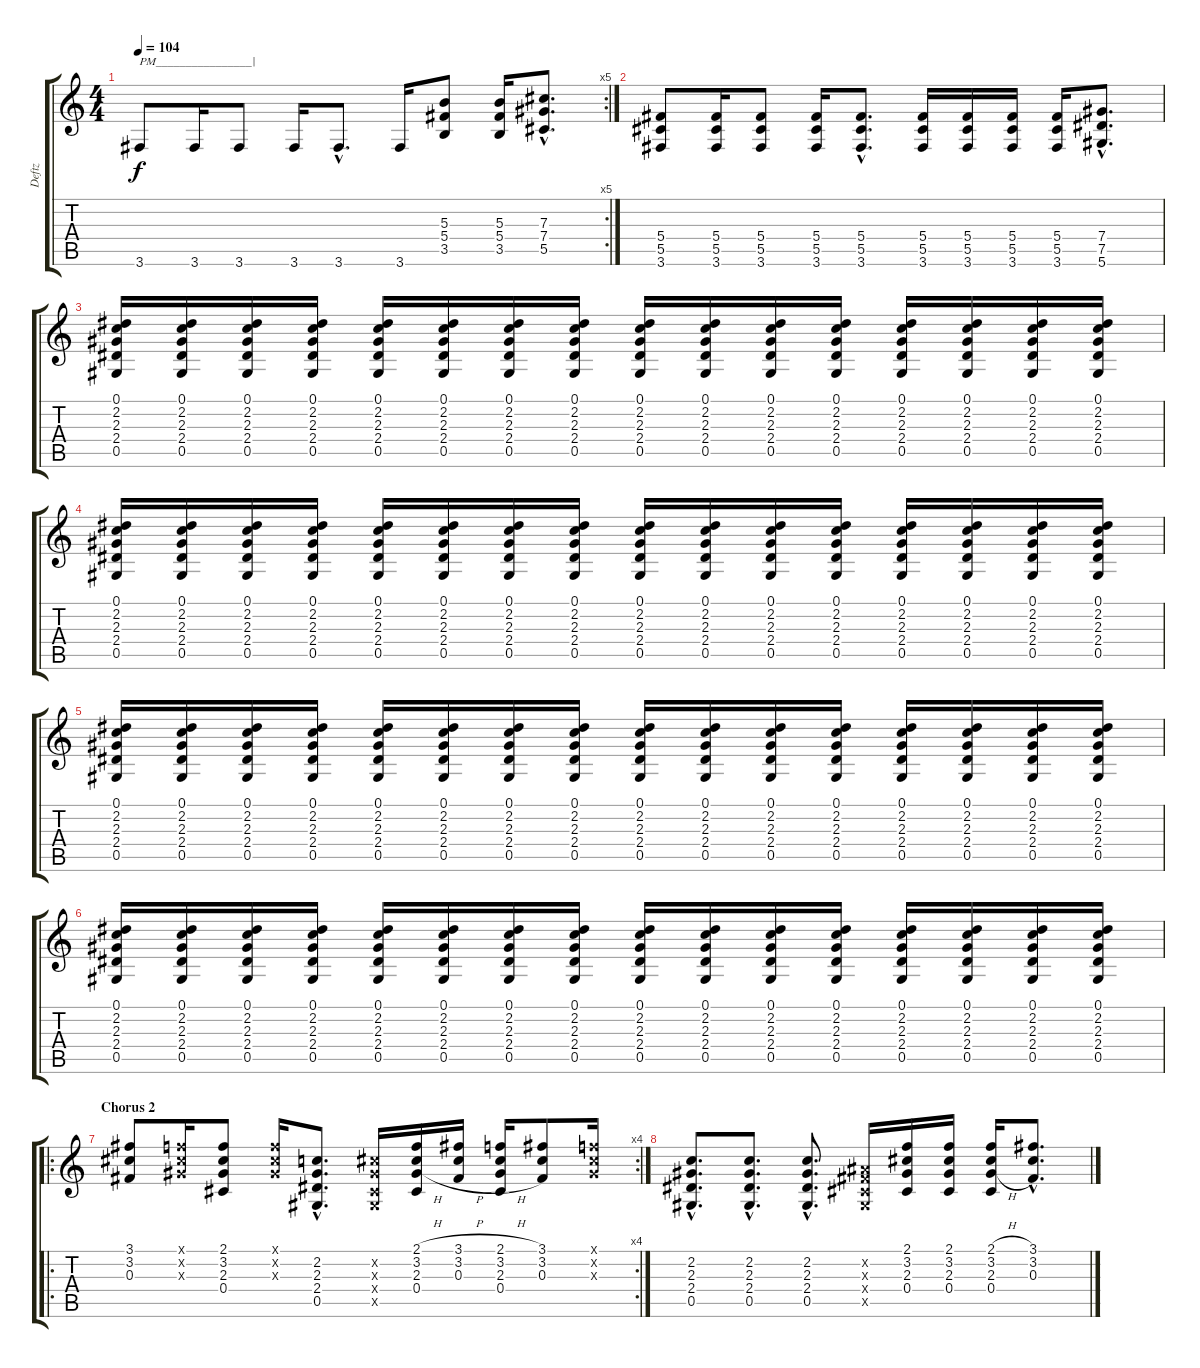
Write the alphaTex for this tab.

\track ("Deftz" "Deftz") {instrument distortionguitar}
\staff {score tabs}
\tuning (Eb4 Bb3 Gb3 Db3 Ab2 Eb2) {hide}
\rc 5
\ts (4 4)
\tempo 104
\clef g2
\ks c
3.6.8{txt "PM________________|" dy f} 3.6.16 3.6.8 3.6.16 3.6{hac}.8{d} 3.6.16 (5.3 5.4 3.5).8 (5.3 5.4 3.5).16 (7.3{hac} 7.4{hac} 5.5{hac}).8{d} |
(5.4 5.5 3.6).8 (5.4 5.5 3.6).16 (5.4 5.5 3.6).8 (5.4 5.5 3.6).16 (5.4{hac} 5.5{hac} 3.6{hac}).8{d} (5.4 5.5 3.6).16 (5.4 5.5 3.6).16 (5.4 5.5 3.6).16 (5.4 5.5 3.6).16 (7.4{hac} 7.5{hac} 5.6{hac}).8{d} |
(0.1 2.2 2.3 2.4 0.5).16{volume 10 instrument electricguitarclean} (0.1 2.2 2.3 2.4 0.5).16 (0.1 2.2 2.3 2.4 0.5).16 (0.1 2.2 2.3 2.4 0.5).16 (0.1 2.2 2.3 2.4 0.5).16 (0.1 2.2 2.3 2.4 0.5).16 (0.1 2.2 2.3 2.4 0.5).16 (0.1 2.2 2.3 2.4 0.5).16 (0.1 2.2 2.3 2.4 0.5).16 (0.1 2.2 2.3 2.4 0.5).16 (0.1 2.2 2.3 2.4 0.5).16 (0.1 2.2 2.3 2.4 0.5).16 (0.1 2.2 2.3 2.4 0.5).16 (0.1 2.2 2.3 2.4 0.5).16 (0.1 2.2 2.3 2.4 0.5).16 (0.1 2.2 2.3 2.4 0.5).16 |
(0.1 2.2 2.3 2.4 0.5).16{volume 10 instrument electricguitarclean} (0.1 2.2 2.3 2.4 0.5).16 (0.1 2.2 2.3 2.4 0.5).16 (0.1 2.2 2.3 2.4 0.5).16 (0.1 2.2 2.3 2.4 0.5).16 (0.1 2.2 2.3 2.4 0.5).16 (0.1 2.2 2.3 2.4 0.5).16 (0.1 2.2 2.3 2.4 0.5).16 (0.1 2.2 2.3 2.4 0.5).16 (0.1 2.2 2.3 2.4 0.5).16 (0.1 2.2 2.3 2.4 0.5).16 (0.1 2.2 2.3 2.4 0.5).16 (0.1 2.2 2.3 2.4 0.5).16 (0.1 2.2 2.3 2.4 0.5).16 (0.1 2.2 2.3 2.4 0.5).16 (0.1 2.2 2.3 2.4 0.5).16 |
(0.1 2.2 2.3 2.4 0.5).16{volume 10 instrument electricguitarclean} (0.1 2.2 2.3 2.4 0.5).16 (0.1 2.2 2.3 2.4 0.5).16 (0.1 2.2 2.3 2.4 0.5).16 (0.1 2.2 2.3 2.4 0.5).16 (0.1 2.2 2.3 2.4 0.5).16 (0.1 2.2 2.3 2.4 0.5).16 (0.1 2.2 2.3 2.4 0.5).16 (0.1 2.2 2.3 2.4 0.5).16 (0.1 2.2 2.3 2.4 0.5).16 (0.1 2.2 2.3 2.4 0.5).16 (0.1 2.2 2.3 2.4 0.5).16 (0.1 2.2 2.3 2.4 0.5).16 (0.1 2.2 2.3 2.4 0.5).16 (0.1 2.2 2.3 2.4 0.5).16 (0.1 2.2 2.3 2.4 0.5).16 |
(0.1 2.2 2.3 2.4 0.5).16{volume 10 instrument electricguitarclean} (0.1 2.2 2.3 2.4 0.5).16 (0.1 2.2 2.3 2.4 0.5).16 (0.1 2.2 2.3 2.4 0.5).16 (0.1 2.2 2.3 2.4 0.5).16 (0.1 2.2 2.3 2.4 0.5).16 (0.1 2.2 2.3 2.4 0.5).16 (0.1 2.2 2.3 2.4 0.5).16 (0.1 2.2 2.3 2.4 0.5).16 (0.1 2.2 2.3 2.4 0.5).16 (0.1 2.2 2.3 2.4 0.5).16 (0.1 2.2 2.3 2.4 0.5).16 (0.1 2.2 2.3 2.4 0.5).16 (0.1 2.2 2.3 2.4 0.5).16 (0.1 2.2 2.3 2.4 0.5).16 (0.1 2.2 2.3 2.4 0.5).16 |
\ro
\rc 4
\section ("" "Chorus 2")
(3.1 3.2 0.3).8{volume 13 instrument distortionguitar} (2.1{x} 3.2{x} 2.3{x}).16 (2.1 3.2 2.3 0.4).8 (2.1{x} 3.2{x} 2.3{x}).16 (2.2{hac} 2.3{hac} 2.4{hac} 0.5{hac}).8{d} (3.2{x} 2.3{x} 0.4{x} 0.5{x}).16 (2.1{h} 3.2 2.3{h} 0.4).16 (3.1{h} 3.2 0.3{h}).16 (2.1{h} 3.2 2.3{h} 0.4).16 (3.1 3.2 0.3).8 (2.1{x} 3.2{x} 2.3{x}).16 |
(2.2{hac} 2.3{hac} 2.4{hac} 0.5{hac}).8{d} (2.2{hac} 2.3{hac} 2.4{hac} 0.5{hac}).8{d} (2.2{hac} 2.3{hac} 2.4{hac} 0.5{hac}).8{d} (0.2{x} 0.3{x} 0.4{x} 0.5{x}).16 (2.1 3.2 2.3 0.4).16 (2.1 3.2 2.3 0.4).16 (2.1{h} 3.2 2.3{h} 0.4).16 (3.1{hac} 3.2{hac} 0.3{hac}).8{d}
